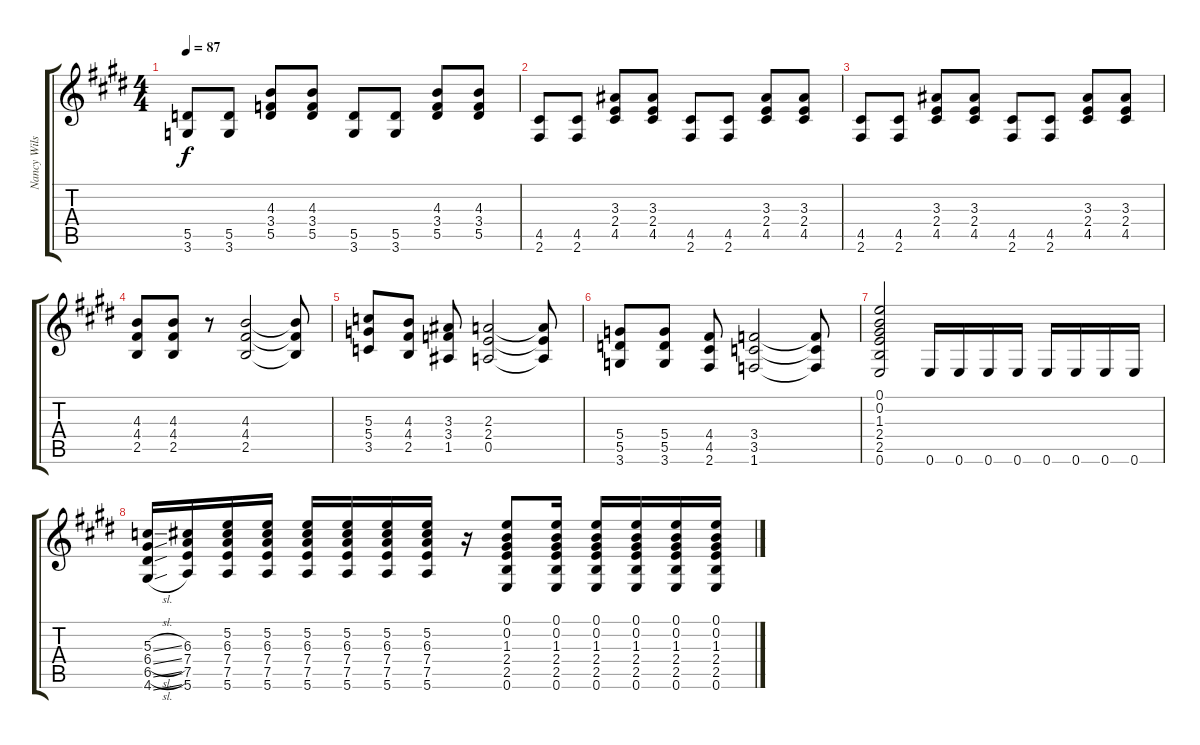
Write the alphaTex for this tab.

\track ("Nancy Wilson Guitar" "Nancy Wils") {instrument overdrivenguitar}
\staff {score tabs}
\tuning (E4 B3 G3 D3 A2 E2) {hide}
\ts (4 4)
\tempo 87
\clef g2
\ks e
(5.5 3.6).8{dy f} (5.5 3.6).8 (4.3 3.4 5.5).8 (4.3 3.4 5.5).8 (5.5 3.6).8 (5.5 3.6).8 (4.3 3.4 5.5).8 (4.3 3.4 5.5).8 |
(4.5 2.6).8 (4.5 2.6).8 (3.3 2.4 4.5).8 (3.3 2.4 4.5).8 (4.5 2.6).8 (4.5 2.6).8 (3.3 2.4 4.5).8 (3.3 2.4 4.5).8 |
(4.5 2.6).8 (4.5 2.6).8 (3.3 2.4 4.5).8 (3.3 2.4 4.5).8 (4.5 2.6).8 (4.5 2.6).8 (3.3 2.4 4.5).8 (3.3 2.4 4.5).8 |
(4.3 4.4 2.5).8 (4.3 4.4 2.5).8 r.8 (4.3 4.4 2.5).2 (4.3{t} 4.4{t} 2.5{t}).8 |
(5.3 5.4 3.5).8 (4.3 4.4 2.5).8 (3.3 3.4 1.5).8 (2.3 2.4 0.5).2 (2.3{t} 2.4{t} 0.5{t}).8 |
(5.4 5.5 3.6).8 (5.4 5.5 3.6).8 (4.4 4.5 2.6).8 (3.4 3.5 1.6).2 (3.4{t} 3.5{t} 1.6{t}).8 |
(0.1 0.2 1.3 2.4 2.5 0.6).2 0.6.16 0.6.16 0.6.16 0.6.16 0.6.16 0.6.16 0.6.16 0.6.16 |
(5.3{sl} 6.4{sl} 6.5{sl} 4.6{sl}).16 (6.3 7.4 7.5 5.6).16 (5.2 6.3 7.4 7.5 5.6).16 (5.2 6.3 7.4 7.5 5.6).16 (5.2 6.3 7.4 7.5 5.6).16 (5.2 6.3 7.4 7.5 5.6).16 (5.2 6.3 7.4 7.5 5.6).16 (5.2 6.3 7.4 7.5 5.6).16 r.16 (0.1 0.2 1.3 2.4 2.5 0.6).8 (0.1 0.2 1.3 2.4 2.5 0.6).16 (0.1 0.2 1.3 2.4 2.5 0.6).16 (0.1 0.2 1.3 2.4 2.5 0.6).16 (0.1 0.2 1.3 2.4 2.5 0.6).16 (0.1 0.2 1.3 2.4 2.5 0.6).16
